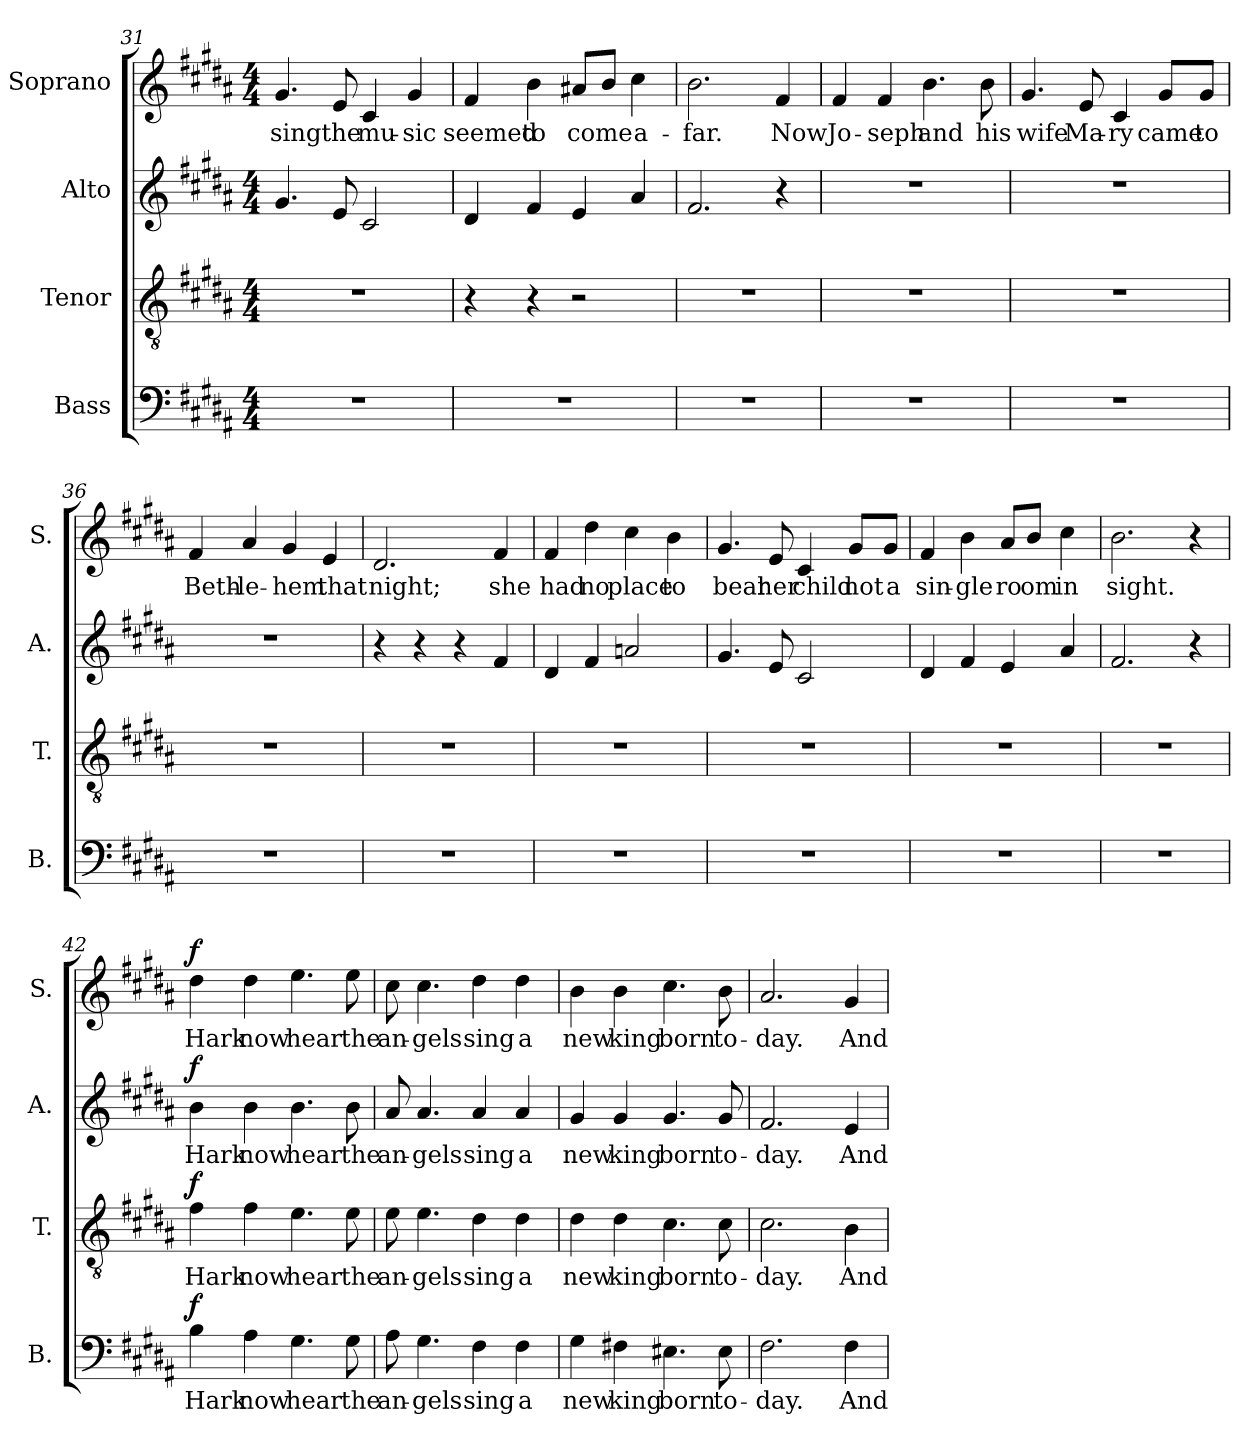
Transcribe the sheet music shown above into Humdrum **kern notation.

**kern	**text	**dynam	**kern	**text	**dynam	**kern	**text	**dynam	**kern	**text	**dynam
*part4	*part4	*part4	*part3	*part3	*part3	*part2	*part2	*part2	*part1	*part1	*part1
*staff4	*staff4	*staff4	*staff3	*staff3	*staff3	*staff2	*staff2	*staff2	*staff1	*staff1	*staff1
*I"Bass	*	*	*I"Tenor	*	*	*I"Alto	*	*	*I"Soprano	*	*
*I'B.	*	*	*I'T.	*	*	*I'A.	*	*	*I'S.	*	*
*clefF4	*	*	*clefGv2	*	*	*clefG2	*	*	*clefG2	*	*
*k[f#c#g#d#a#]	*	*	*k[f#c#g#d#a#]	*	*	*k[f#c#g#d#a#]	*	*	*k[f#c#g#d#a#]	*	*
*M4/4	*	*	*M4/4	*	*	*M4/4	*	*	*M4/4	*	*
=31	=31	=31	=31	=31	=31	=31	=31	=31	=31	=31	=31
!	!	!	!	!	!	!	!	!	!	!LO:LY:b	!
1r	.	.	1r	.	.	4.g#/	.	.	4.g#/	sing	.
!	!	!	!	!	!	!	!	!	!	!LO:LY:b	!
.	.	.	.	.	.	8e/	.	.	8e/	the	.
!	!	!	!	!	!	!	!	!	!	!LO:LY:b	!
.	.	.	.	.	.	2c#/	.	.	4c#/	mu-	.
!	!	!	!	!	!	!	!	!	!	!LO:LY:b	!
.	.	.	.	.	.	.	.	.	4g#/	-sic	.
!!LO:PB:g=z
=32	=32	=32	=32	=32	=32	=32	=32	=32	=32	=32	=32
!	!	!	!	!	!	!	!	!	!	!LO:LY:b	!
1r	.	.	4r	.	.	4d#/	.	.	4f#/	seemed	.
!	!	!	!	!	!	!	!	!	!	!LO:LY:b	!
.	.	.	4r	.	.	4f#/	.	.	4b\	to	.
!	!	!	!	!	!	!	!	!	!	!LO:LY:b	!
.	.	.	2r	.	.	4e/	.	.	8a#X/L	come	.
.	.	.	.	.	.	.	.	.	8b/J	.	.
!	!	!	!	!	!	!	!	!	!	!LO:LY:b	!
.	.	.	.	.	.	4a#/	.	.	4cc#\	a-	.
=33	=33	=33	=33	=33	=33	=33	=33	=33	=33	=33	=33
!	!	!	!	!	!	!	!	!	!	!LO:LY:b	!
1r	.	.	1r	.	.	2.f#/	.	.	2.b\	-far.	.
!	!	!	!	!	!	!	!	!	!	!LO:LY:b	!
.	.	.	.	.	.	4r	.	.	4f#/	Now	.
=34	=34	=34	=34	=34	=34	=34	=34	=34	=34	=34	=34
!	!	!	!	!	!	!	!	!	!	!LO:LY:b	!
1r	.	.	1r	.	.	1r	.	.	4f#/	Jo-	.
!	!	!	!	!	!	!	!	!	!	!LO:LY:b	!
.	.	.	.	.	.	.	.	.	4f#/	-seph	.
!	!	!	!	!	!	!	!	!	!	!LO:LY:b	!
.	.	.	.	.	.	.	.	.	4.b\	and	.
!	!	!	!	!	!	!	!	!	!	!LO:LY:b	!
.	.	.	.	.	.	.	.	.	8b\	his	.
=35	=35	=35	=35	=35	=35	=35	=35	=35	=35	=35	=35
!	!	!	!	!	!	!	!	!	!	!LO:LY:b	!
1r	.	.	1r	.	.	1r	.	.	4.g#/	wife	.
!	!	!	!	!	!	!	!	!	!	!LO:LY:b	!
.	.	.	.	.	.	.	.	.	8e/	Ma-	.
!	!	!	!	!	!	!	!	!	!	!LO:LY:b	!
.	.	.	.	.	.	.	.	.	4c#/	-ry	.
!	!	!	!	!	!	!	!	!	!	!LO:LY:b	!
.	.	.	.	.	.	.	.	.	8g#/L	came	.
!	!	!	!	!	!	!	!	!	!	!LO:LY:b	!
.	.	.	.	.	.	.	.	.	8g#/J	to	.
=36	=36	=36	=36	=36	=36	=36	=36	=36	=36	=36	=36
!	!	!	!	!	!	!	!	!	!	!LO:LY:b	!
1r	.	.	1r	.	.	1r	.	.	4f#/	Beth-	.
!	!	!	!	!	!	!	!	!	!	!LO:LY:b	!
.	.	.	.	.	.	.	.	.	4a#/	-le-	.
!	!	!	!	!	!	!	!	!	!	!LO:LY:b	!
.	.	.	.	.	.	.	.	.	4g#/	-hem	.
!	!	!	!	!	!	!	!	!	!	!LO:LY:b	!
.	.	.	.	.	.	.	.	.	4e/	that	.
!!LO:LB:g=z
=37	=37	=37	=37	=37	=37	=37	=37	=37	=37	=37	=37
!	!	!	!	!	!	!	!	!	!	!LO:LY:b	!
1r	.	.	1r	.	.	4r	.	.	2.d#/	night;	.
.	.	.	.	.	.	4r	.	.	.	.	.
.	.	.	.	.	.	4r	.	.	.	.	.
!	!	!	!	!	!	!	!	!	!	!LO:LY:b	!
.	.	.	.	.	.	4f#/	.	.	4f#/	she	.
=38	=38	=38	=38	=38	=38	=38	=38	=38	=38	=38	=38
!	!	!	!	!	!	!	!	!	!	!LO:LY:b	!
1r	.	.	1r	.	.	4d#/	.	.	4f#/	had	.
!	!	!	!	!	!	!	!	!	!	!LO:LY:b	!
.	.	.	.	.	.	4f#/	.	.	4dd#\	no	.
!	!	!	!	!	!	!	!	!	!	!LO:LY:b	!
.	.	.	.	.	.	2an/	.	.	4cc#\	place	.
!	!	!	!	!	!	!	!	!	!	!LO:LY:b	!
.	.	.	.	.	.	.	.	.	4b\	to	.
=39	=39	=39	=39	=39	=39	=39	=39	=39	=39	=39	=39
!	!	!	!	!	!	!	!	!	!	!LO:LY:b	!
1r	.	.	1r	.	.	4.g#/	.	.	4.g#/	bear	.
!	!	!	!	!	!	!	!	!	!	!LO:LY:b	!
.	.	.	.	.	.	8e/	.	.	8e/	her	.
!	!	!	!	!	!	!	!	!	!	!LO:LY:b	!
.	.	.	.	.	.	2c#/	.	.	4c#/	child	.
!	!	!	!	!	!	!	!	!	!	!LO:LY:b	!
.	.	.	.	.	.	.	.	.	8g#/L	not	.
!	!	!	!	!	!	!	!	!	!	!LO:LY:b	!
.	.	.	.	.	.	.	.	.	8g#/J	a	.
=40	=40	=40	=40	=40	=40	=40	=40	=40	=40	=40	=40
!	!	!	!	!	!	!	!	!	!	!LO:LY:b	!
1r	.	.	1r	.	.	4d#/	.	.	4f#/	sin-	.
!	!	!	!	!	!	!	!	!	!	!LO:LY:b	!
.	.	.	.	.	.	4f#/	.	.	4b\	-gle	.
!	!	!	!	!	!	!	!	!	!	!LO:LY:b	!
.	.	.	.	.	.	4e/	.	.	8a#/L	ro	.
!	!	!	!	!	!	!	!	!	!	!LO:LY:b	!
.	.	.	.	.	.	.	.	.	8b/J	om	.
!	!	!	!	!	!	!	!	!	!	!LO:LY:b	!
.	.	.	.	.	.	4a#/	.	.	4cc#\	in	.
=41	=41	=41	=41	=41	=41	=41	=41	=41	=41	=41	=41
!	!	!	!	!	!	!	!	!	!	!LO:LY:b	!
1r	.	.	1r	.	.	2.f#/	.	.	2.b\	sight.	.
.	.	.	.	.	.	4r	.	.	4r	.	.
=42	=42	=42	=42	=42	=42	=42	=42	=42	=42	=42	=42
!	!LO:LY:b	!LO:DY:b	!	!LO:LY:b	!LO:DY:b	!	!LO:LY:b	!LO:DY:b	!	!LO:LY:b	!LO:DY:b
4B\	Hark	f	4f#\	Hark	f	4b\	Hark	f	4dd#\	Hark	f
!	!LO:LY:b	!	!	!LO:LY:b	!	!	!LO:LY:b	!	!	!LO:LY:b	!
4A#\	now	.	4f#\	now	.	4b\	now	.	4dd#\	now	.
!	!LO:LY:b	!	!	!LO:LY:b	!	!	!LO:LY:b	!	!	!LO:LY:b	!
4.G#\	hear	.	4.e\	hear	.	4.b\	hear	.	4.ee\	hear	.
!	!LO:LY:b	!	!	!LO:LY:b	!	!	!LO:LY:b	!	!	!LO:LY:b	!
8G#\	the	.	8e\	the	.	8b\	the	.	8ee\	the	.
!!LO:PB:g=z
=43	=43	=43	=43	=43	=43	=43	=43	=43	=43	=43	=43
!	!LO:LY:b	!	!	!LO:LY:b	!	!	!LO:LY:b	!	!	!LO:LY:b	!
8A#\	an-	.	8e\	an-	.	8a#/	an-	.	8cc#\	an-	.
!	!LO:LY:b	!	!	!LO:LY:b	!	!	!LO:LY:b	!	!	!LO:LY:b	!
4.G#\	-gels	.	4.e\	-gels	.	4.a#/	-gels	.	4.cc#\	-gels	.
!	!LO:LY:b	!	!	!LO:LY:b	!	!	!LO:LY:b	!	!	!LO:LY:b	!
4F#\	sing	.	4d#\	sing	.	4a#/	sing	.	4dd#\	sing	.
!	!LO:LY:b	!	!	!LO:LY:b	!	!	!LO:LY:b	!	!	!LO:LY:b	!
4F#\	a	.	4d#\	a	.	4a#/	a	.	4dd#\	a	.
=44	=44	=44	=44	=44	=44	=44	=44	=44	=44	=44	=44
!	!LO:LY:b	!	!	!LO:LY:b	!	!	!LO:LY:b	!	!	!LO:LY:b	!
4G#\	new	.	4d#\	new	.	4g#/	new	.	4b\	new	.
!	!LO:LY:b	!	!	!LO:LY:b	!	!	!LO:LY:b	!	!	!LO:LY:b	!
4F#X\	king	.	4d#\	king	.	4g#/	king	.	4b\	king	.
!	!LO:LY:b	!	!	!LO:LY:b	!	!	!LO:LY:b	!	!	!LO:LY:b	!
4.E#X\	born	.	4.c#\	born	.	4.g#/	born	.	4.cc#\	born	.
!	!LO:LY:b	!	!	!LO:LY:b	!	!	!LO:LY:b	!	!	!LO:LY:b	!
8E#\	to-	.	8c#\	to-	.	8g#/	to-	.	8b\	to-	.
=45	=45	=45	=45	=45	=45	=45	=45	=45	=45	=45	=45
!	!LO:LY:b	!	!	!LO:LY:b	!	!	!LO:LY:b	!	!	!LO:LY:b	!
2.F#\	-day.	.	2.c#\	-day.	.	2.f#/	-day.	.	2.a#/	-day.	.
!	!LO:LY:b	!	!	!LO:LY:b	!	!	!LO:LY:b	!	!	!LO:LY:b	!
4F#\	And	.	4B\	And	.	4e/	And	.	4g#/	And	.
=	=	=	=	=	=	=	=	=	=	=	=
*-	*-	*-	*-	*-	*-	*-	*-	*-	*-	*-	*-
